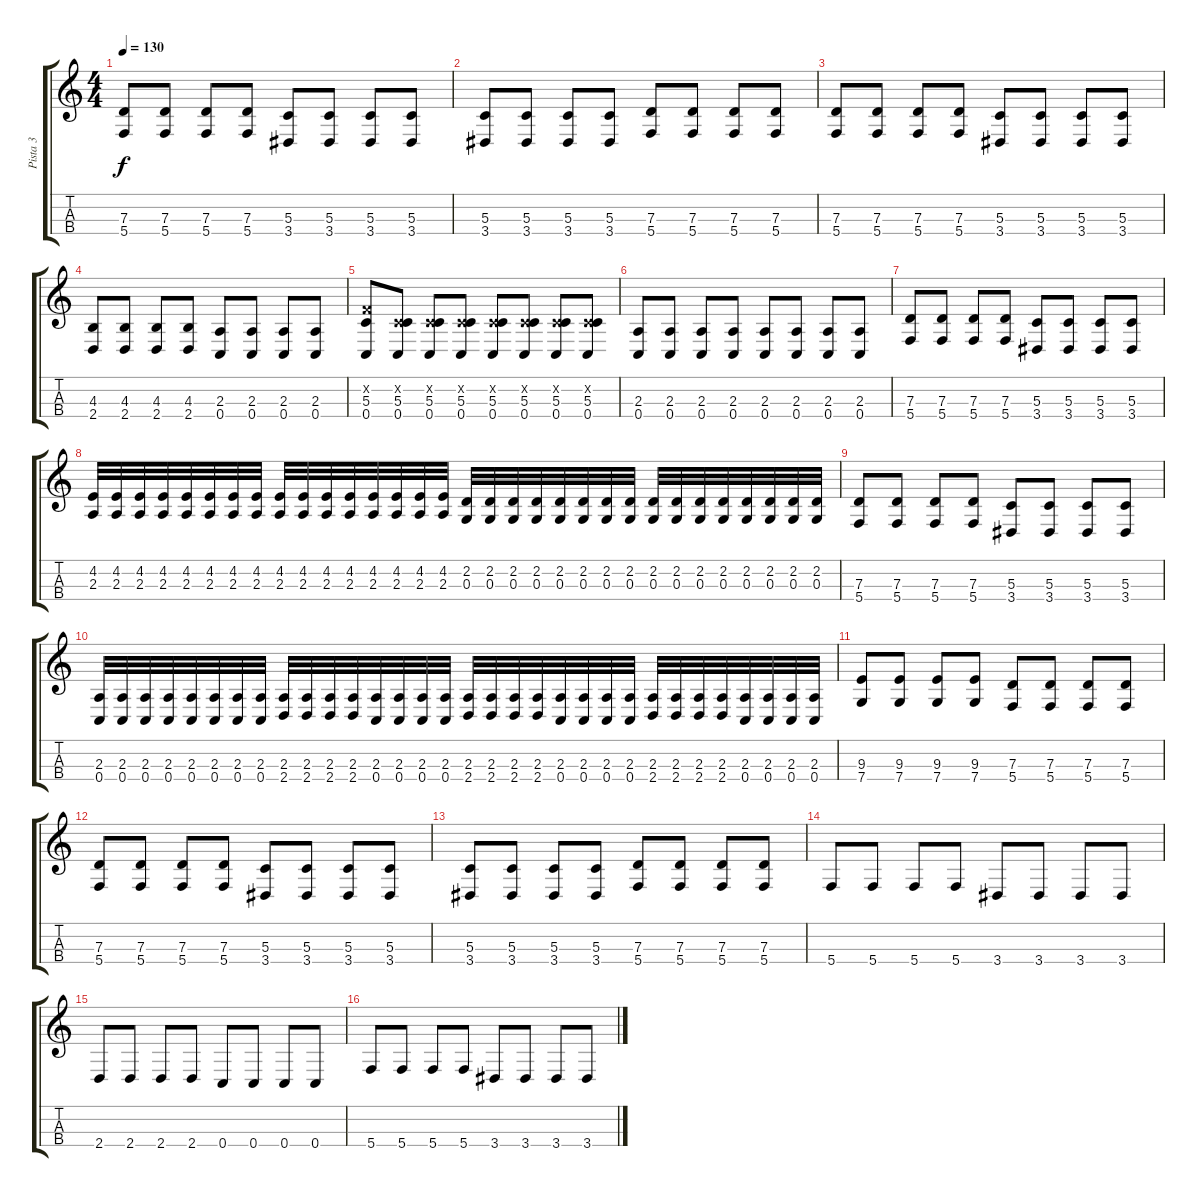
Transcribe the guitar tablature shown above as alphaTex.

\track ("Pista 3" "Pista 3") {instrument electricbassfinger}
\staff {score tabs}
\tuning (A3 C3 G2 C2) {hide}
\ts (4 4)
\tempo 130
\clef g2
\ks c
(7.3 5.4).8{dy f} (7.3 5.4).8 (7.3 5.4).8 (7.3 5.4).8 (5.3 3.4).8 (5.3 3.4).8 (5.3 3.4).8 (5.3 3.4).8 |
(5.3 3.4).8 (5.3 3.4).8 (5.3 3.4).8 (5.3 3.4).8 (7.3 5.4).8 (7.3 5.4).8 (7.3 5.4).8 (7.3 5.4).8 |
(7.3 5.4).8 (7.3 5.4).8 (7.3 5.4).8 (7.3 5.4).8 (5.3 3.4).8 (5.3 3.4).8 (5.3 3.4).8 (5.3 3.4).8 |
(4.3 2.4).8 (4.3 2.4).8 (4.3 2.4).8 (4.3 2.4).8 (2.3 0.4).8 (2.3 0.4).8 (2.3 0.4).8 (2.3 0.4).8 |
(5.2{x} 5.3 0.4).8 (0.2{x} 5.3 0.4).8 (0.2{x} 5.3 0.4).8 (0.2{x} 5.3 0.4).8 (0.2{x} 5.3 0.4).8 (0.2{x} 5.3 0.4).8 (0.2{x} 5.3 0.4).8 (0.2{x} 5.3 0.4).8 |
(2.3 0.4).8 (2.3 0.4).8 (2.3 0.4).8 (2.3 0.4).8 (2.3 0.4).8 (2.3 0.4).8 (2.3 0.4).8 (2.3 0.4).8 |
(7.3 5.4).8 (7.3 5.4).8 (7.3 5.4).8 (7.3 5.4).8 (5.3 3.4).8 (5.3 3.4).8 (5.3 3.4).8 (5.3 3.4).8 |
(4.2 2.3).32 (4.2 2.3).32 (4.2 2.3).32 (4.2 2.3).32 (4.2 2.3).32 (4.2 2.3).32 (4.2 2.3).32 (4.2 2.3).32 (4.2 2.3).32 (4.2 2.3).32 (4.2 2.3).32 (4.2 2.3).32 (4.2 2.3).32 (4.2 2.3).32 (4.2 2.3).32 (4.2 2.3).32 (2.2 0.3).32 (2.2 0.3).32 (2.2 0.3).32 (2.2 0.3).32 (2.2 0.3).32 (2.2 0.3).32 (2.2 0.3).32 (2.2 0.3).32 (2.2 0.3).32 (2.2 0.3).32 (2.2 0.3).32 (2.2 0.3).32 (2.2 0.3).32 (2.2 0.3).32 (2.2 0.3).32 (2.2 0.3).32 |
(7.3 5.4).8 (7.3 5.4).8 (7.3 5.4).8 (7.3 5.4).8 (5.3 3.4).8 (5.3 3.4).8 (5.3 3.4).8 (5.3 3.4).8 |
(2.3 0.4).32 (2.3 0.4).32 (2.3 0.4).32 (2.3 0.4).32 (2.3 0.4).32 (2.3 0.4).32 (2.3 0.4).32 (2.3 0.4).32 (2.3 2.4).32 (2.3 2.4).32 (2.3 2.4).32 (2.3 2.4).32 (2.3 0.4).32 (2.3 0.4).32 (2.3 0.4).32 (2.3 0.4).32 (2.3 2.4).32 (2.3 2.4).32 (2.3 2.4).32 (2.3 2.4).32 (2.3 0.4).32 (2.3 0.4).32 (2.3 0.4).32 (2.3 0.4).32 (2.3 2.4).32 (2.3 2.4).32 (2.3 2.4).32 (2.3 2.4).32 (2.3 0.4).32 (2.3 0.4).32 (2.3 0.4).32 (2.3 0.4).32 |
(9.3 7.4).8 (9.3 7.4).8 (9.3 7.4).8 (9.3 7.4).8 (7.3 5.4).8 (7.3 5.4).8 (7.3 5.4).8 (7.3 5.4).8 |
(7.3 5.4).8 (7.3 5.4).8 (7.3 5.4).8 (7.3 5.4).8 (5.3 3.4).8 (5.3 3.4).8 (5.3 3.4).8 (5.3 3.4).8 |
(5.3 3.4).8 (5.3 3.4).8 (5.3 3.4).8 (5.3 3.4).8 (7.3 5.4).8 (7.3 5.4).8 (7.3 5.4).8 (7.3 5.4).8 |
5.4.8 5.4.8 5.4.8 5.4.8 3.4.8 3.4.8 3.4.8 3.4.8 |
2.4.8 2.4.8 2.4.8 2.4.8 0.4.8 0.4.8 0.4.8 0.4.8 |
5.4.8 5.4.8 5.4.8 5.4.8 3.4.8 3.4.8 3.4.8 3.4.8
